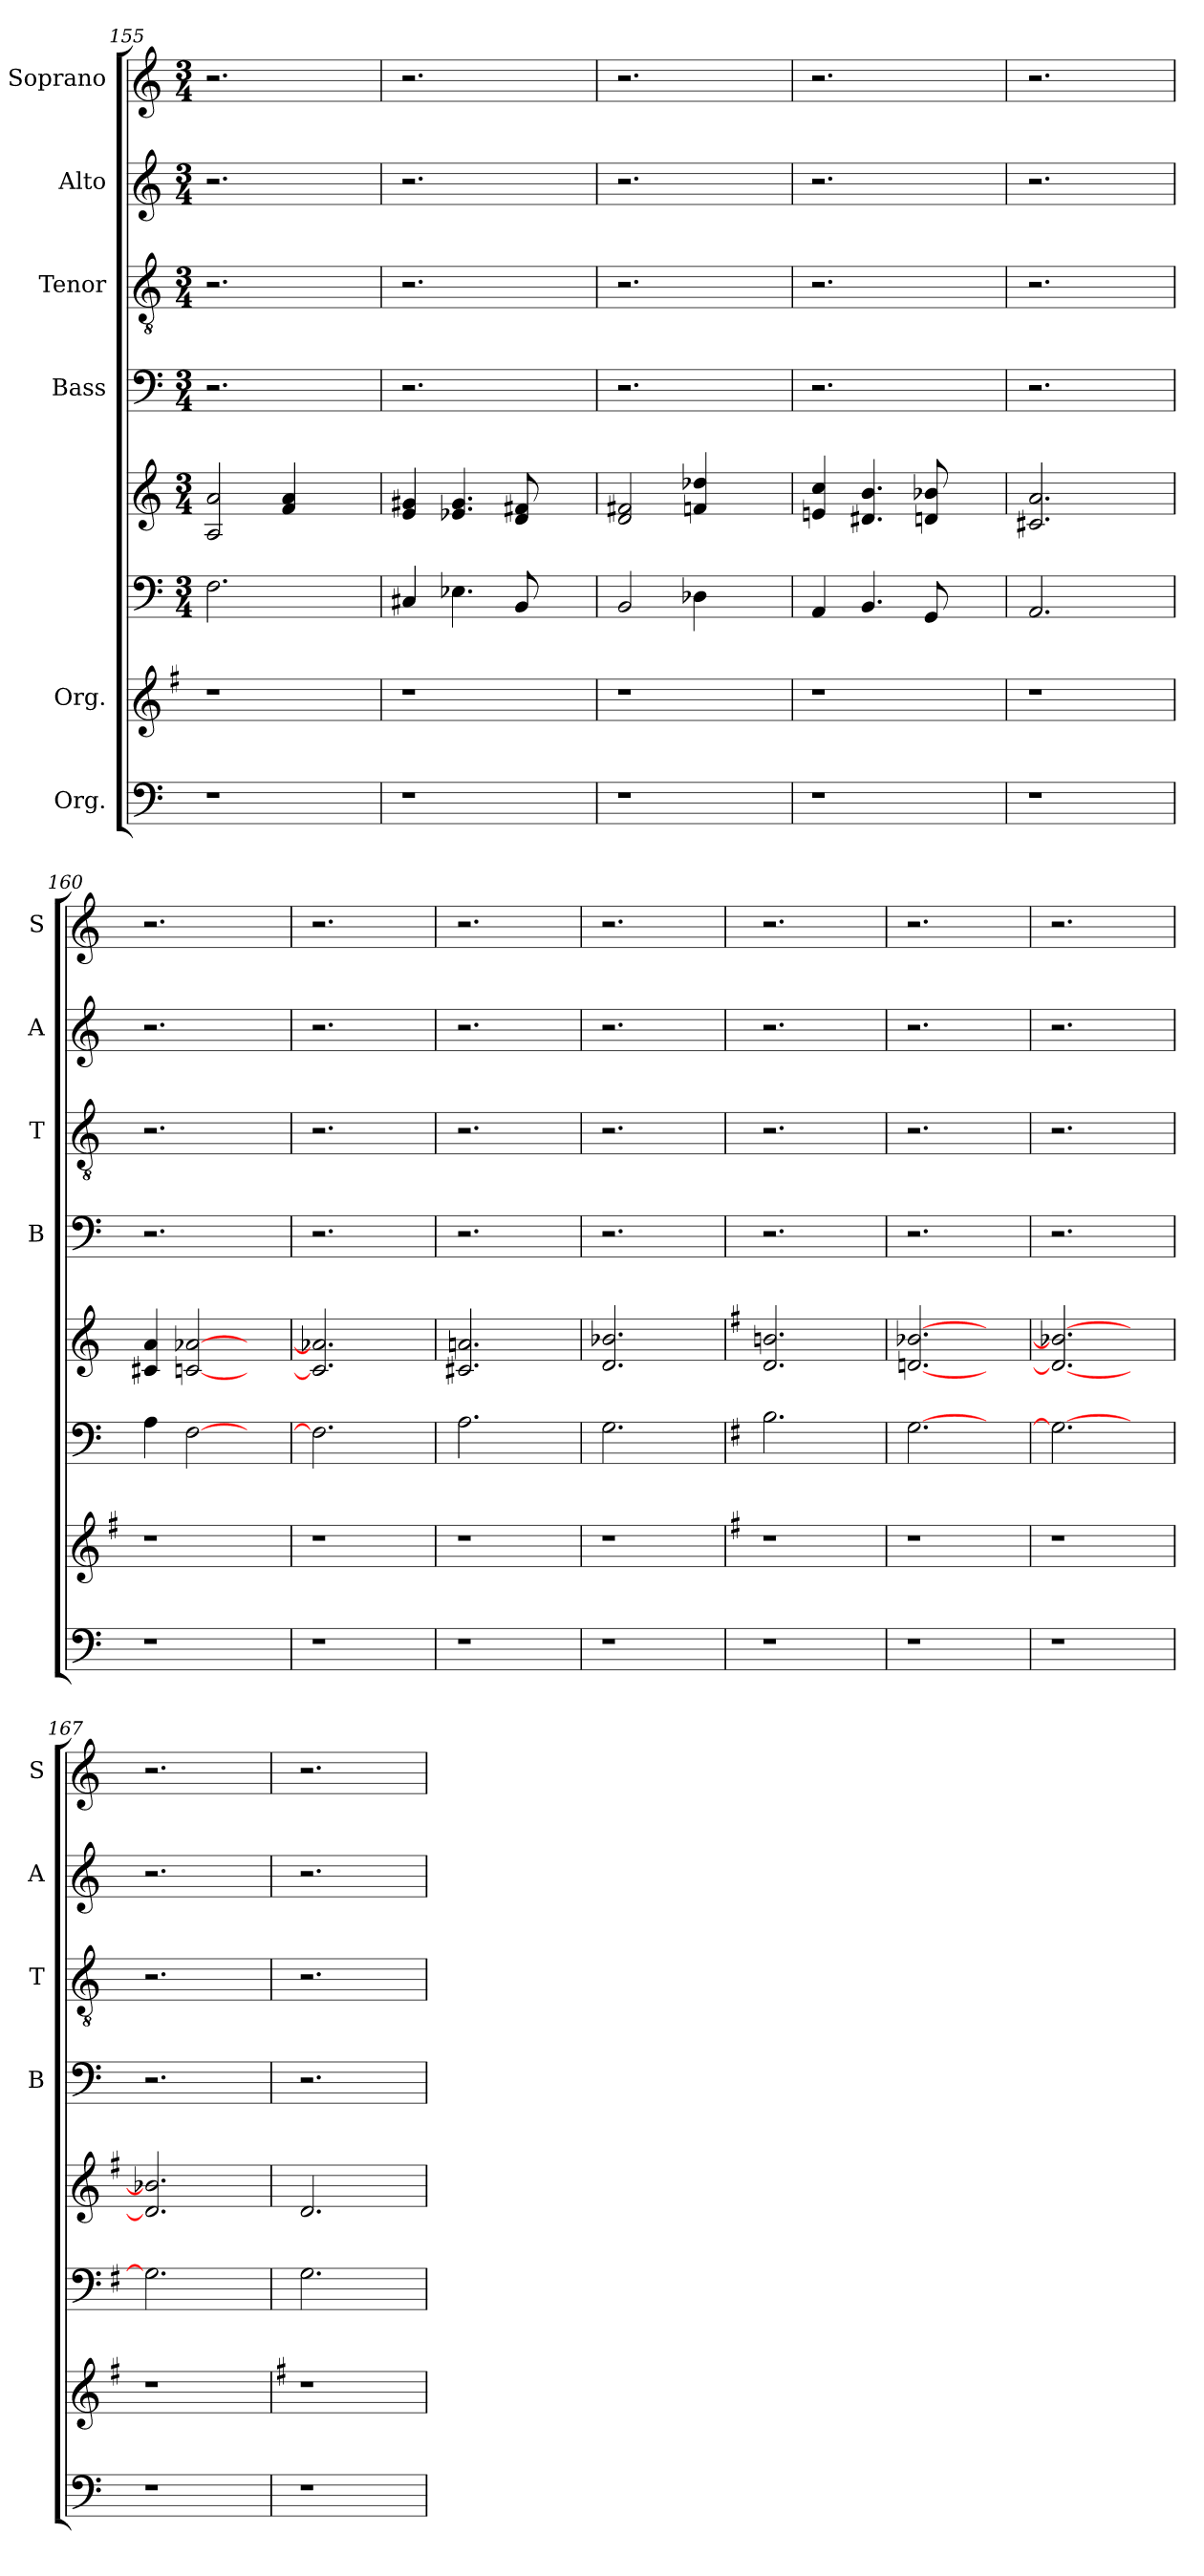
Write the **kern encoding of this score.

**kern	**kern	**kern	**kern	**kern	**kern	**kern	**kern
*part8	*part7	*part6	*part5	*part4	*part3	*part2	*part1
*staff8	*staff7	*staff6	*staff5	*staff4	*staff3	*staff2	*staff1
*I"Org.	*I"Org.	*	*	*I"Bass	*I"Tenor	*I"Alto	*I"Soprano
*	*	*	*	*I'B	*I'T	*I'A	*I'S
*clefF4	*clefG2	*clefF4	*clefG2	*clefF4	*clefGv2	*clefG2	*clefG2
*k[]	*k[f#]	*k[]	*k[]	*k[]	*k[]	*k[]	*k[]
*C:	*G:	*C:	*C:	*C:	*C:	*C:	*C:
*	*	*M3/4	*M3/4	*M3/4	*M3/4	*M3/4	*M3/4
=155	=155	=155	=155	=155	=155	=155	=155
1r	1r	2.F\	2A/ 2a/	2.r	2.r	2.r	2.r
.	.	.	4f/ 4a/	.	.	.	.
.	.	4ryy	4ryy	4ryy	4ryy	4ryy	4ryy
=156	=156	=156	=156	=156	=156	=156	=156
1r	1r	4C#X/	4e/ 4g#X/	2.r	2.r	2.r	2.r
.	.	4.E-X\	4.e-X/ 4.g#/	.	.	.	.
.	.	8BB/	8d/ 8f#X/	.	.	.	.
.	.	4ryy	4ryy	4ryy	4ryy	4ryy	4ryy
=157	=157	=157	=157	=157	=157	=157	=157
1r	1r	2BB/	2d/ 2f#X/	2.r	2.r	2.r	2.r
.	.	4D-X\	4fn/ 4dd-X/	.	.	.	.
.	.	4ryy	4ryy	4ryy	4ryy	4ryy	4ryy
=158	=158	=158	=158	=158	=158	=158	=158
1r	1r	4AA/	4en/ 4cc/	2.r	2.r	2.r	2.r
.	.	4.BB/	4.d#X/ 4.b/	.	.	.	.
.	.	8GG/	8dn/ 8b-X/	.	.	.	.
.	.	4ryy	4ryy	4ryy	4ryy	4ryy	4ryy
=159	=159	=159	=159	=159	=159	=159	=159
1r	1r	2.AA/	2.c#X/ 2.a/	2.r	2.r	2.r	2.r
.	.	4ryy	4ryy	4ryy	4ryy	4ryy	4ryy
!!LO:LB:g=z
=160	=160	=160	=160	=160	=160	=160	=160
1r	1r	4A\	4c#X/ 4a/	2.r	2.r	2.r	2.r
.	.	[>2F\	[<2cn/ [>2a-X/	.	.	.	.
.	.	4ryy	4ryy	4ryy	4ryy	4ryy	4ryy
=161	=161	=161	=161	=161	=161	=161	=161
1r	1r	2.F\]	2.c/] 2.a-X/]	2.r	2.r	2.r	2.r
.	.	4ryy	4ryy	4ryy	4ryy	4ryy	4ryy
=162	=162	=162	=162	=162	=162	=162	=162
1r	1r	2.A\	2.c#X/ 2.an/	2.r	2.r	2.r	2.r
.	.	4ryy	4ryy	4ryy	4ryy	4ryy	4ryy
=163	=163	=163	=163	=163	=163	=163	=163
1r	1r	2.G\	2.d/ 2.b-X/	2.r	2.r	2.r	2.r
.	.	4ryy	4ryy	4ryy	4ryy	4ryy	4ryy
=164	=164	=164	=164	=164	=164	=164	=164
*	*	*k[f#]	*k[f#]	*	*	*	*
*	*	*G:	*G:	*	*	*	*
1r	1r	2.B\	2.d/ 2.bn/	2.r	2.r	2.r	2.r
.	.	4ryy	4ryy	4ryy	4ryy	4ryy	4ryy
=165	=165	=165	=165	=165	=165	=165	=165
1r	1r	[>2.G\	[<2.dn/ [>2.b-X/	2.r	2.r	2.r	2.r
.	.	4ryy	4ryy	4ryy	4ryy	4ryy	4ryy
=166	=166	=166	=166	=166	=166	=166	=166
1r	1r	2.G\_	2.d/_ 2.b-X/_	2.r	2.r	2.r	2.r
.	.	4ryy	4ryy	4ryy	4ryy	4ryy	4ryy
=167	=167	=167	=167	=167	=167	=167	=167
1r	1r	2.G\]	2.d/] 2.b-X/]	2.r	2.r	2.r	2.r
.	.	4ryy	4ryy	4ryy	4ryy	4ryy	4ryy
!!LO:LB:g=z
=168	=168	=168	=168	=168	=168	=168	=168
*	*	*k[]	*k[]	*	*	*	*
*	*	*C:	*C:	*	*	*	*
1r	1r	2.G\	2.d/	2.r	2.r	2.r	2.r
.	.	4ryy	4ryy	4ryy	4ryy	4ryy	4ryy
=	=	=	=	=	=	=	=
*-	*-	*-	*-	*-	*-	*-	*-
